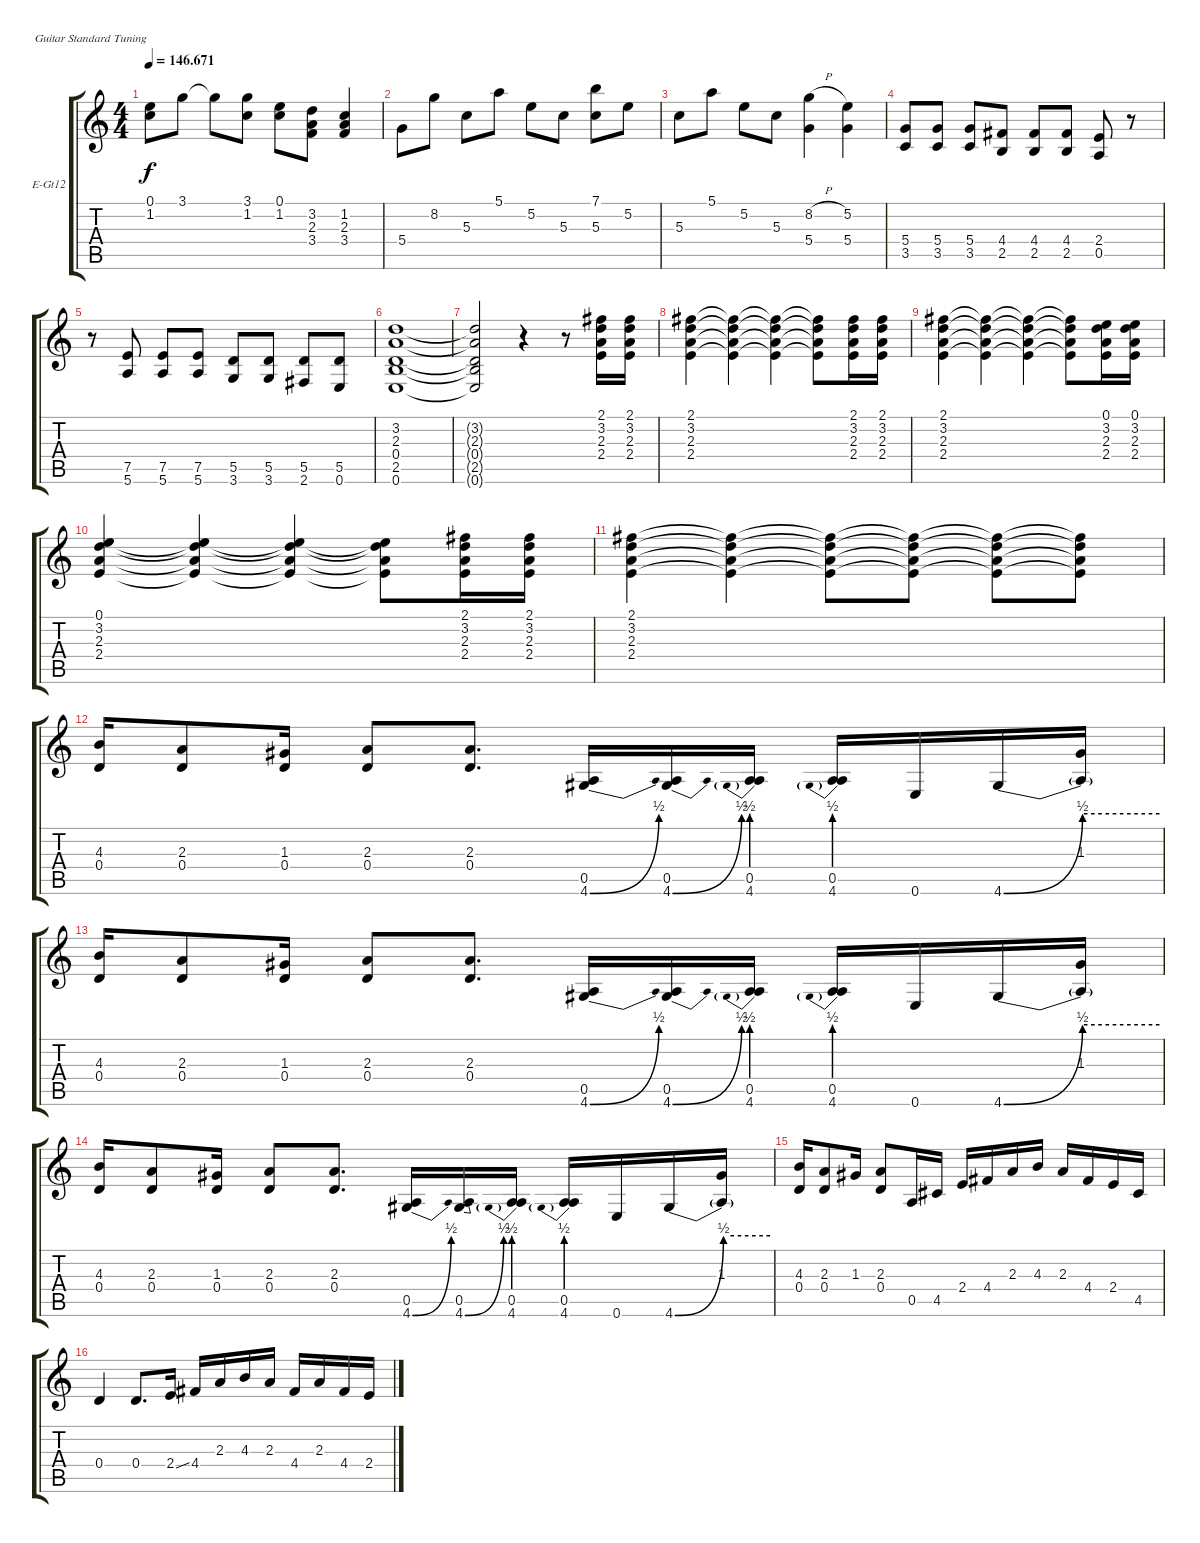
\bracketExtendMode groupsimilarinstruments
\firstSystemTrackNameOrientation horizontal
\otherSystemsTrackNameOrientation horizontal
\track ("12 St. Electric Guitar" "E-Gt12") {instrument distortionguitar}
\staff {score tabs}
\tuning (E4 B3 G3 D3 A2 E2)
\ts (4 4)
\tempo
146.671
\accidentals auto
\clef g2
\ottava regular
\simile none
\ks c
(0.1 1.2).8{dy f} 3.1.8 3.1{t}.8 (3.1 1.2).8 (0.1 1.2).8 (3.2 2.3 3.4).8 (1.2 2.3 3.4).4 |
5.4.8 8.2.8 5.3.8 5.1.8 5.2.8 5.3.8 (7.1 5.3).8 5.2.8 |
5.3.8 5.1.8 5.2.8 5.3.8 (5.4 8.2{h}).4 (5.2 5.4).4 |
(5.4 3.5).8 (5.4 3.5).8 (5.4 3.5).8 (4.4 2.5).8 (4.4 2.5).8 (4.4 2.5).8 (2.4 0.5).8 r.8 |
r.8 (7.5 5.6).8 (7.5 5.6).8 (7.5 5.6).8 (5.5 3.6).8 (5.5 3.6).8 (5.5 2.6).8 (5.5 0.6).8 |
(3.2 2.3 0.4 2.5 0.6).1 |
(3.2{t} 2.3{t} 0.4{t} 2.5{t} 0.6{t}).2 r.4 r.8 (2.1 3.2 2.3 2.4).16 (2.1 3.2 2.3 2.4).16 |
(2.1 3.2 2.3 2.4).4 (2.1{t} 3.2{t} 2.3{t} 2.4{t}).4 (2.1{t} 3.2{t} 2.3{t} 2.4{t}).4 (2.1{t} 3.2{t} 2.3{t} 2.4{t}).8 (2.1 3.2 2.3 2.4).16 (2.1 3.2 2.3 2.4).16 |
(2.1 3.2 2.3 2.4).4 (2.1{t} 3.2{t} 2.3{t} 2.4{t}).4 (2.1{t} 3.2{t} 2.3{t} 2.4{t}).4 (2.1{t} 3.2{t} 2.3{t} 2.4{t}).8 (0.1 3.2 2.3 2.4).16 (0.1 3.2 2.3 2.4).16 |
(0.1 3.2 2.3 2.4).4 (0.1{t} 3.2{t} 2.3{t} 2.4{t}).4 (0.1{t} 3.2{t} 2.3{t} 2.4{t}).4 (0.1{t} 3.2{t} 2.3{t} 2.4{t}).8 (2.1 3.2 2.3 2.4).16 (2.1 3.2 2.3 2.4).16 |
(2.1 3.2 2.3 2.4).4 (2.1{t} 3.2{t} 2.3{t} 2.4{t}).4 (2.1{t} 3.2{t} 2.3{t} 2.4{t}).8 (2.1{t} 3.2{t} 2.3{t} 2.4{t}).8 (2.1{t} 3.2{t} 2.3{t} 2.4{t}).8 (2.1{t} 3.2{t} 2.3{t} 2.4{t}).8 |
(4.3 0.4).16 (2.3 0.4).8 (1.3 0.4).16 (2.3 0.4).8 (2.3 0.4).8{d} (4.6{be (bend 0 0 60 2)} 0.5).16 (4.6{be (bend 0 0 60 2)} 0.5).16 (4.6{be (prebend 0 2 60 2)} 0.5).16 (4.6{be (prebend 0 2 60 2)} 0.5).16 0.6.16 4.6{be (bend 0 0 60 2)}.16 (4.6{be (hold 0 2 60 2) t} 1.3).16 |
(4.3 0.4).16 (2.3 0.4).8 (1.3 0.4).16 (2.3 0.4).8 (2.3 0.4).8{d} (4.6{be (bend 0 0 60 2)} 0.5).16 (4.6{be (bend 0 0 60 2)} 0.5).16 (4.6{be (prebend 0 2 60 2)} 0.5).16 (4.6{be (prebend 0 2 60 2)} 0.5).16 0.6.16 4.6{be (bend 0 0 60 2)}.16 (4.6{be (hold 0 2 60 2) t} 1.3).16 |
(4.3 0.4).16 (2.3 0.4).8 (1.3 0.4).16 (2.3 0.4).8 (2.3 0.4).8{d} (4.6{be (bend 0 0 60 2)} 0.5).16 (4.6{be (bend 0 0 60 2)} 0.5).16 (4.6{be (prebend 0 2 60 2)} 0.5).16 (4.6{be (prebend 0 2 60 2)} 0.5).16 0.6.16 4.6{be (bend 0 0 60 2)}.16 (4.6{be (hold 0 2 60 2) t} 1.3).16 |
(4.3 0.4).16 (2.3 0.4).8 1.3.16 (2.3 0.4).8 0.5.16 4.5.16 2.4.16 4.4.16 2.3.16 4.3.16 2.3.16 4.4.16 2.4.16 4.5.16 |
0.4.4 0.4.8{d} 2.4{ss}.16 4.4.16 2.3.16 4.3.16 2.3.16 4.4.16 2.3.16 4.4.16 2.4.16
